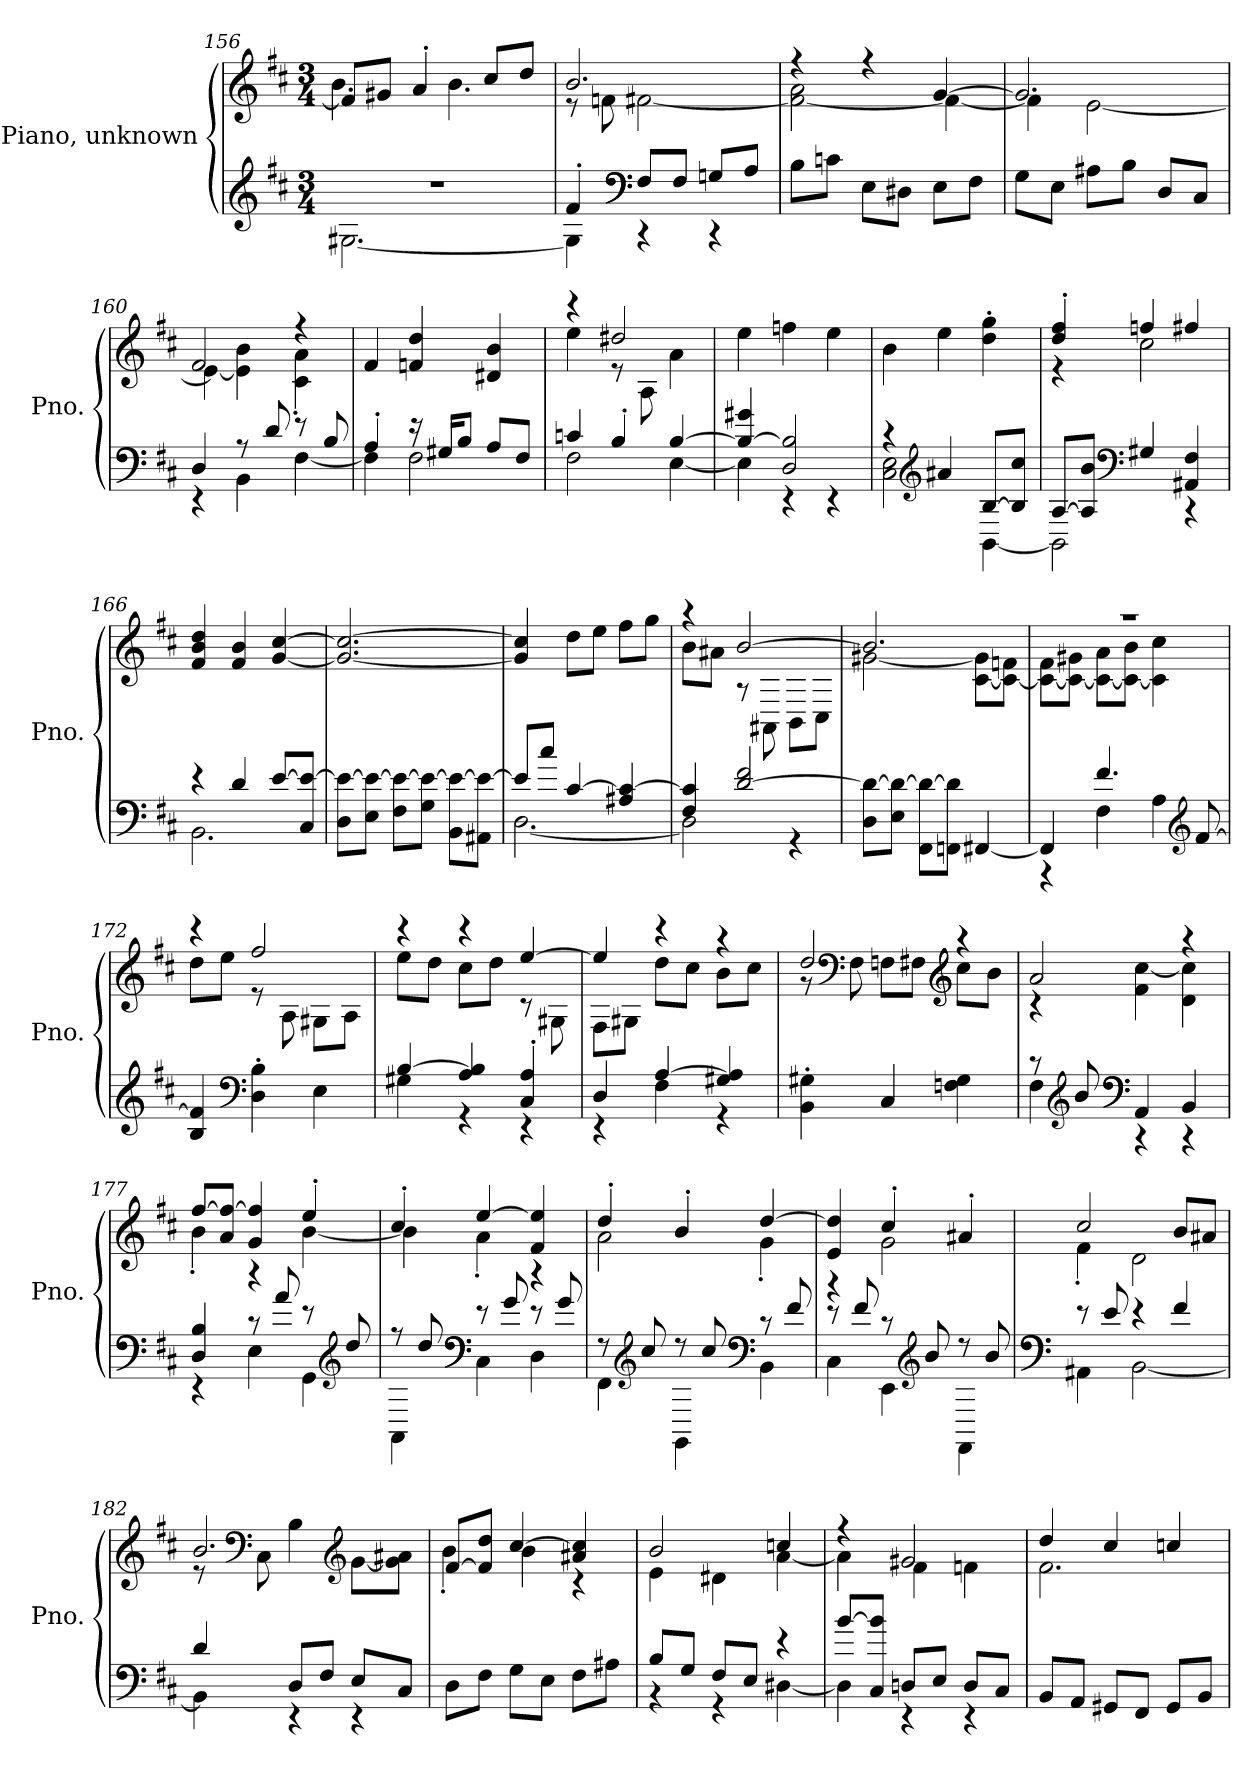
**kern	**kern
*part1	*part1
*staff2	*staff1
*I"Piano, unknown	*
*I'Pno.	*
*clefG2	*clefG2
*k[f#c#]	*k[f#c#]
*M3/4	*M3/4
=156	=156
*^	*^
2.r	[2.G#X\	8f#/L]	4.b\
.	.	8g#X/J	.
.	.	4a'/	.
.	.	.	4.b\
.	.	8cc#/L	.
.	.	8dd/J	.
!!LO:LB:g=z	!!
=157	=157	=157	=157
4f#'/	4G#\]	2.b/	8r
.	.	.	8fn\
*clefF4	*	*	*
8F#/L	4r	.	[2f#X\
8F#/J	.	.	.
8Gn/L	4r	.	.
8A/J	.	.	.
*v	*v	*	*
=158	=158	=158
8B\L	4r	2f#\_ 2a\
8cn\J	.	.
8E\L	4r	.
8D#X\J	.	.
8E\L	[4g/	4f#\_
8F#\J	.	.
=159	=159	=159
8G\L	2.g/]	4f#\]
8E\J	.	.
8A#X\L	.	[2e\
8B\J	.	.
8D/L	.	.
8C#/J	.	.
=160	=160	=160
*^	*	*
4D/	4r	2f#/	4e\_
8r	4BB\	.	4e\] 4b\
8d/	.	.	.
8r	[4F#\	4r	4c#\' 4a\'
8B/	.	.	.
*	*	*v	*v
=161	=161	=161
4A'/	4F#\]	4f#/
16r	2F#\	4fn/ 4dd/
16G#X/KL	.	.
8B/J	.	.
8A/L	.	4d#X/ 4b/
8F#/J	.	.
!!LO:LB:g=z
=162	=162	=162
*	*	*^
4cn/	2F#\	4r	4ee\
4B'/	.	2dd#X/	8r
.	.	.	8A\
[4B/	[4E\	.	4a\
*	*	*v	*v
=163	=163	=163
4B/_ 4g#X/	4E\]	4ee\
2D/ 2B/]	4r	4ffn\
.	4r	4ee\
=164	=164	=164
4r	2C#\ 2E\	4b\
*clefG2	*	*
4a#X/	.	4ee\
[8B/L	[4BB\	4dd\' 4gg\'
8B/] 8cc#/J	.	.
=165	=165	=165
*	*	*^
[8A/L	2BB\]	4dd/' 4ff#/'	4r
8A/] 8b/J	.	.	.
*clefF4	*	*	*
4G#X/	.	4ffn/	2cc#\
4AA#X/ 4F#/	4r	4ff#X/	.
*	*	*v	*v
=166	=166	=166
4r	2.BB\	4f#/ 4b/ 4dd/
4d/	.	4f#/ 4b/
[8e/L	.	[4g/ [4cc#/
8C#/ 8e/_J	.	.
*v	*v	*
!!LO:LB:g=z
=167	=167
8D\ 8e\_L	2.g/_ 2.cc#/_
8E\ 8e\_J	.
8F#\ 8e\_L	.
8G\ 8e\_J	.
8BB\ 8e\_L	.
8AA#X\ 8e\_J	.
=168	=168
*^	*
8e/L]	[2.D\	4g/] 4cc#/]
8cc#/J	.	.
[4c#/	.	8dd\L
.	.	8ee\J
4A#X/ 4c#/_	.	8ff#\L
.	.	8gg\J
=169	=169	=169
*	*	*^
4F#/ 4c#/]	2D\]	4r	8b\L
.	.	.	8a#X\J
[2d/ 2f#/	.	[2b/	8r
.	.	.	8AA#X\
.	4r	.	8BB\L
.	.	.	8C#\J
*v	*v	*	*
=170	=170	=170
8D\ 8d\_L	2.b/]	[2g#X\
8E\ 8d\_J	.	.
8FF#\ 8d\_L	.	.
8FFn\ 8d\]J	.	.
[4FF#X/	.	[8c#\ 8g#\]L
.	.	8c#\_ 8fn\J
!!LO:PB:g=z	!!
=171	=171	=171
*^	*	*
4FF#/]	4r	2.r	8c#\_ 8f#\L
.	.	.	8c#\_ 8g#X\J
4.f#/	4F#\	.	8c#\_ 8a\L
.	.	.	8c#\_ 8b\J
.	4A\	.	4c#\] 4cc#\
*clefG2	*	*	*
[8f#/	.	.	.
*v	*v	*	*
=172	=172	=172
4B/ 4f#/]	4r	8dd\L
.	.	8ee\J
*clefF4	*	*
4D\' 4B\'	2ff#/	8r
.	.	8A\
4E\	.	8G#X\L
.	.	8A\J
=173	=173	=173
*^	*	*
[4B/	4G#X\	4r	8ee\L
.	.	.	8dd\J
4A/ 4B/]	4r	4r	8cc#\L
.	.	.	8dd\J
4C#/' 4A/'	4r	[4ee/	8r
.	.	.	8G#X\
=174	=174	=174	=174
4D/	4r	4ee/]	8F#\L
.	.	.	8G#X\J
[4A/	4F#\	4r	8dd\L
.	.	.	8cc#\J
4G#X/ 4A/]	4r	4r	8b\L
.	.	.	8cc#\J
*v	*v	*	*
!!LO:LB:g=z	!!
=175	=175	=175
4BB\' 4G#X\'	2dd/	8r
*	*clefF4	*
.	.	8F#\
4C#/	.	8Fn\L
.	.	8F#X\J
*	*clefG2	*
4Fn\ 4G#\	4r	8cc#\L
.	.	8b\J
=176	=176	=176
*^	*	*
8r	4F#\	2a/	4r
*clefG2	*	*	*
8b/	.	.	.
*clefF4	*	*	*
4AA/	4r	.	4f#\ [4cc#\
4BB/	4r	4r	4d\ 4cc#\]
=177	=177	=177	=177
4D/ 4B/	4r	[8ff#/L	4b'\
.	.	8a/ 8ff#/_J	.
8r	4E\	4g/ 4ff#/]	4r
8a/	.	.	.
8r	4GG\	4ee'/	[4b\
*clefG2	*	*	*
8dd/	.	.	.
=178	=178	=178	=178
8r	4AA\	4cc#'/	4b\]
8dd/	.	.	.
*clefF4	*	*	*
8r	4C#\	[4ee/	4a'\
8g/	.	.	.
8r	4D\	4f#/ 4ee/]	4r
8g/	.	.	.
!!LO:LB:g=z	!!
=179	=179	=179	=179
8r	4FF#\	4dd'/	2a\
*clefG2	*	*	*
8cc#/	.	.	.
8r	4GG\	4b'/	.
8cc#/	.	.	.
*clefF4	*	*	*
8r	4BB\	[4dd/	4g'\
8f#/	.	.	.
=180	=180	=180	=180
8r	4C#\	4e/ 4dd/]	4r
8f#/	.	.	.
8r	4EE\	4cc#'/	2g\
*clefG2	*	*	*
8b/	.	.	.
8r	4FF#\	4a#X'/	.
8b/	.	.	.
=181	=181	=181	=181
*clefF4	*	*	*
8r	4AA#X\	2cc#/	4f#'\
8e/	.	.	.
4r	[2BB\	.	2d\
4f#/	.	8b/L	.
.	.	8a#X/J	.
=182	=182	=182	=182
4d/	4BB\]	2.b/	8r
*	*	*clefF4	*
.	.	.	8C#\
8D/L	4r	.	4B\
8F#/J	.	.	.
*	*	*clefG2	*
8E/L	4r	.	[8g\L
8C#/J	.	.	8g\] 8a#X\J
*v	*v	*	*
!!LO:LB:g=z	!!
=183	=183	=183
8D\L	[8f#/L	4b'\
8F#\J	8f#/] 8dd/J	.
8G\L	[4cc#/	4b\
8E\J	.	.
8F#\L	4a#X/ 4cc#/]	4r
8A#X\J	.	.
=184	=184	=184
*^	*	*
8B/L	4r	2b/	4e\
8G/J	.	.	.
8F#/L	4r	.	4d#X\
8E/J	.	.	.
4r	[4D#X\	4ccn/	[4a\
=185	=185	=185	=185
[8b/L	4D#\]	4r	4a\]
8C#/ 8b/]J	.	.	.
8Dn/L	4r	2g#X/	4f#\
8E/J	.	.	.
8D/L	4r	.	4fn\
8C#/J	.	.	.
*v	*v	*	*
=186	=186	=186
8BB/L	4dd/	2.f#\
8AA/J	.	.
8GG#X/L	4cc#/	.
8FF#/J	.	.
8GG#/L	4ccn/	.
8BB/J	.	.
*	*v	*v
=	=
*-	*-
